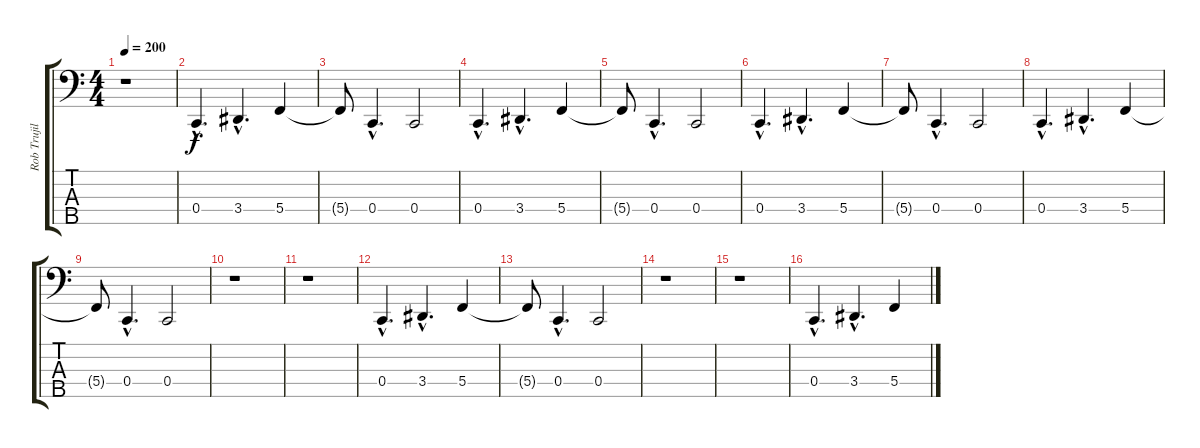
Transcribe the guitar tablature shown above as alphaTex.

\track ("Rob Trujillo" "Rob Trujil") {instrument electricbassfinger}
\staff {score tabs}
\tuning (Eb2 Bb1 F1 C1 G0) {hide}
\ts (4 4)
\tempo 200
\clef f4
\ks c
r.1{dy f} |
0.4{hac}.4{d} 3.4{hac}.4{d} 5.4.4 |
5.4{t}.8 0.4{hac}.4{d} 0.4.2 |
0.4{hac}.4{d} 3.4{hac}.4{d} 5.4.4 |
5.4{t}.8 0.4{hac}.4{d} 0.4.2 |
0.4{hac}.4{d} 3.4{hac}.4{d} 5.4.4 |
5.4{t}.8 0.4{hac}.4{d} 0.4.2 |
0.4{hac}.4{d} 3.4{hac}.4{d} 5.4.4 |
5.4{t}.8 0.4{hac}.4{d} 0.4.2 |
r.1 |
r.1 |
0.4{hac}.4{d} 3.4{hac}.4{d} 5.4.4 |
5.4{t}.8 0.4{hac}.4{d} 0.4.2 |
r.1 |
r.1 |
0.4{hac}.4{d} 3.4{hac}.4{d} 5.4.4
